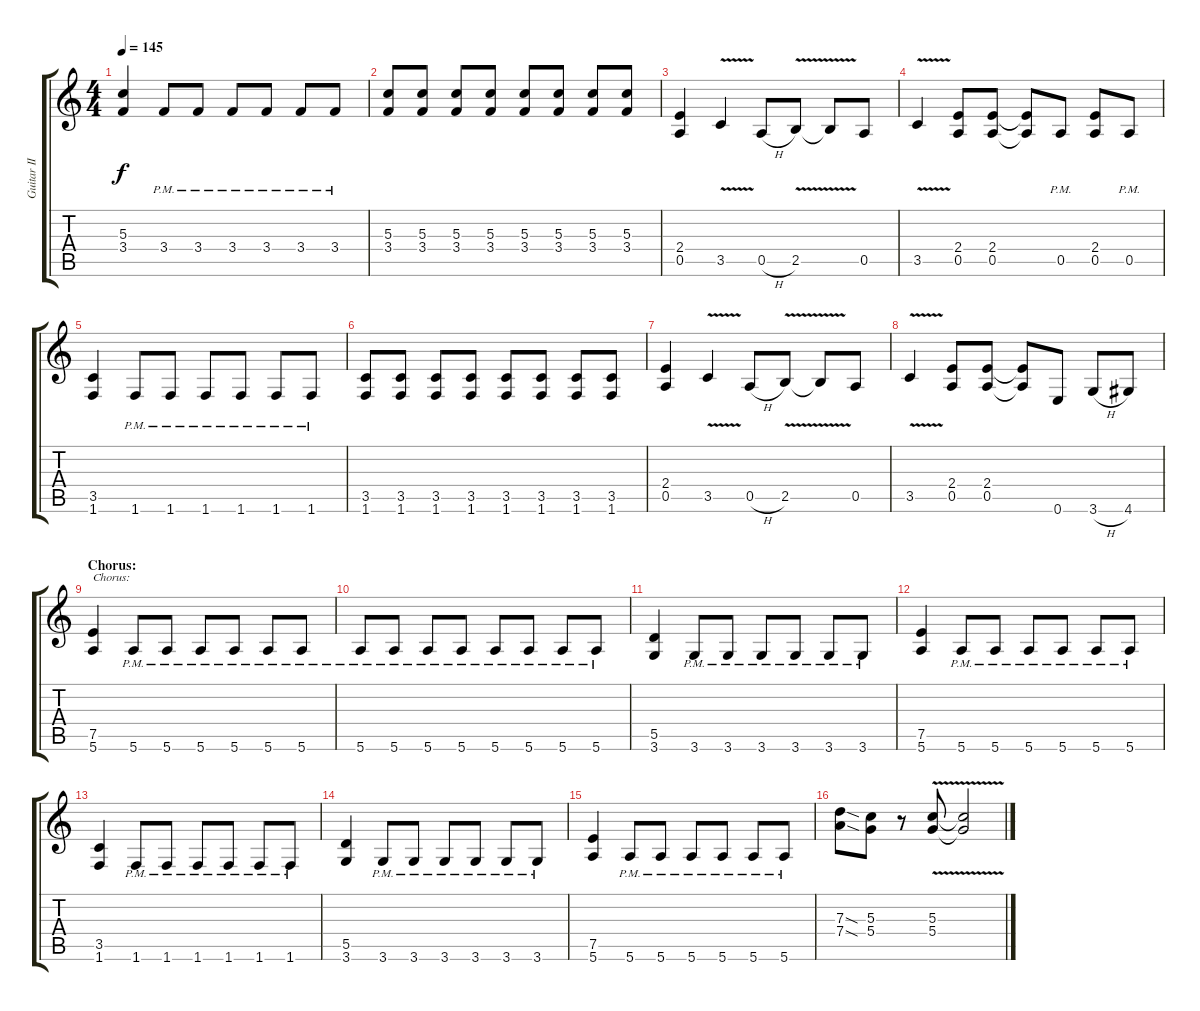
\track ("Guitar II" "Guitar II") {instrument distortionguitar}
\staff {score tabs}
\tuning (E4 B3 G3 D3 A2 E2) {hide}
\ts (4 4)
\tempo 145
\clef g2
\ks c
(5.3 3.4).4{dy f} 3.4{pm}.8 3.4{pm}.8 3.4{pm}.8 3.4{pm}.8 3.4{pm}.8 3.4{pm}.8 |
(5.3 3.4).8 (5.3 3.4).8 (5.3 3.4).8 (5.3 3.4).8 (5.3 3.4).8 (5.3 3.4).8 (5.3 3.4).8 (5.3 3.4).8 |
(2.4 0.5).4 3.5{v}.4 0.5{h}.8 2.5{v}.8 2.5{t}.8 0.5.8 |
3.5{v}.4 (2.4 0.5).8 (2.4 0.5).8 (2.4{t} 0.5{t}).8 0.5{pm}.8 (2.4 0.5).8 0.5{pm}.8 |
(3.5 1.6).4 1.6{pm}.8 1.6{pm}.8 1.6{pm}.8 1.6{pm}.8 1.6{pm}.8 1.6{pm}.8 |
(3.5 1.6).8 (3.5 1.6).8 (3.5 1.6).8 (3.5 1.6).8 (3.5 1.6).8 (3.5 1.6).8 (3.5 1.6).8 (3.5 1.6).8 |
(2.4 0.5).4 3.5{v}.4 0.5{h}.8 2.5{v}.8 2.5{t}.8 0.5.8 |
3.5{v}.4 (2.4 0.5).8 (2.4 0.5).8 (2.4{t} 0.5{t}).8 0.6.8 3.6{h}.8 4.6.8 |
\section ("" "Chorus:")
(7.5 5.6).4{txt "Chorus:"} 5.6{pm}.8 5.6{pm}.8 5.6{pm}.8 5.6{pm}.8 5.6{pm}.8 5.6{pm}.8 |
5.6{pm}.8 5.6{pm}.8 5.6{pm}.8 5.6{pm}.8 5.6{pm}.8 5.6{pm}.8 5.6{pm}.8 5.6{pm}.8 |
(5.5 3.6).4 3.6{pm}.8 3.6{pm}.8 3.6{pm}.8 3.6{pm}.8 3.6{pm}.8 3.6{pm}.8 |
(7.5 5.6).4 5.6{pm}.8 5.6{pm}.8 5.6{pm}.8 5.6{pm}.8 5.6{pm}.8 5.6{pm}.8 |
(3.5 1.6).4 1.6{pm}.8 1.6{pm}.8 1.6{pm}.8 1.6{pm}.8 1.6{pm}.8 1.6{pm}.8 |
(5.5 3.6).4 3.6{pm}.8 3.6{pm}.8 3.6{pm}.8 3.6{pm}.8 3.6{pm}.8 3.6{pm}.8 |
(7.5 5.6).4 5.6{pm}.8 5.6{pm}.8 5.6{pm}.8 5.6{pm}.8 5.6{pm}.8 5.6{pm}.8 |
(7.3{sod} 7.4{sod}).8 (5.3 5.4).8 r.8 (5.3{v} 5.4).8 (5.3{t} 5.4{t}).2
